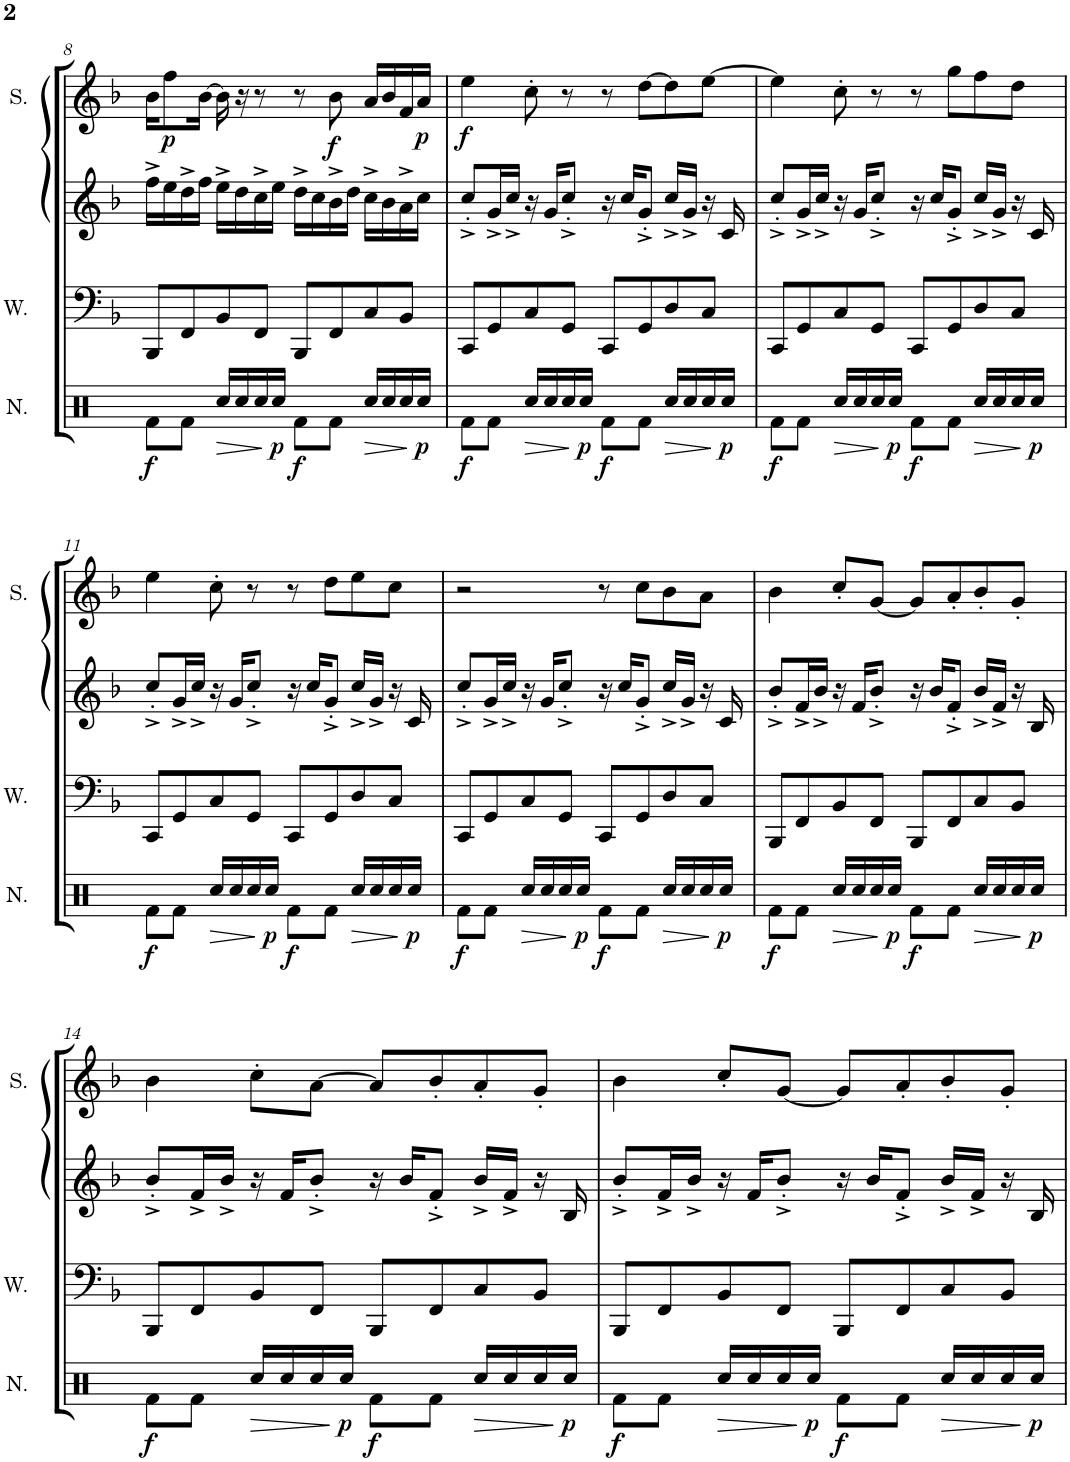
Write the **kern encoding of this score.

**kern	**dynam	**kern	**kern	**kern	**dynam
*part4	*part4	*part3	*part2	*part1	*part1
*staff4	*staff4	*staff3	*staff2	*staff1	*staff1
*I"Noise	*	*I"Wave	*I"Square Synthesizer	*I"Square	*
*I'N.	*	*I'W.	*	*I'S.	*
!!LO:PB:g=z
*clefX	*	*clefF4	*clefG2	*clefG2	*
*k[]	*	*k[b-]	*k[b-]	*k[b-]	*
*M4/4	*	*M4/4	*M4/4	*M4/4	*
*met(c)	*	*met(c)	*met(c)	*met(c)	*
=8	=8	=8	=8	=8	=8
!	!LO:DY:b	!	!	!	!
8Rf\L	f	8BBB-/L	16ff^\LL	16b-\KL	.
!	!	!	!	!	!LO:DY:b
.	.	.	16ee\	8ff\	p
8Rf\J	.	8FF/	16dd^\	.	.
.	.	.	16ff\JJ	[16b-\Jk	.
!	!LO:HP:b	!	!	!	!
16Rcc/LL	>	8BB-/	16ee^\LL	16b-\]	.
16Rcc/	.	.	16dd\	16r	.
16Rcc/	.	8FF/J	16cc^\	8r	.
!	!LO:DY:n=1:b	!	!	!	!
16Rcc/JJ	] p	.	16ee\JJ	.	.
!	!LO:DY:n=2:b	!	!	!	!
8Rf\L	f	8BBB-/L	16dd^\LL	8r	.
.	.	.	16cc\	.	.
!	!	!	!	!	!LO:DY:b
8Rf\J	.	8FF/	16b-^\	8b-\	f
.	.	.	16dd\JJ	.	.
!	!LO:HP:b	!	!	!	!
16Rcc/LL	>	8C/	16cc^\LL	16a/LL	.
16Rcc/	.	.	16b-\	16b-/	.
16Rcc/	.	8BB-/J	16a^\	16f/	.
!	!LO:DY:n=3:b	!	!	!	!LO:DY:b
16Rcc/JJ	] p	.	16cc\JJ	16a/JJ	p
=9	=9	=9	=9	=9	=9
!	!LO:DY:b	!	!	!	!LO:DY:b
8Rf\L	f	8CC/L	8cc'^/L	4ee\	f
8Rf\J	.	8GG/	16g^/L	.	.
.	.	.	16cc^/JJ	.	.
!	!LO:HP:b	!	!	!	!
16Rcc/LL	>	8C/	16r	8cc'\	.
16Rcc/	.	.	16g/KL	.	.
16Rcc/	.	8GG/J	8cc'^/J	8r	.
!	!LO:DY:n=1:b	!	!	!	!
16Rcc/JJ	] p	.	.	.	.
!	!LO:DY:n=2:b	!	!	!	!
8Rf\L	f	8CC/L	16r	8r	.
.	.	.	16cc/KL	.	.
8Rf\J	.	8GG/	8g'^/J	[8dd\L	.
!	!LO:HP:b	!	!	!	!
16Rcc/LL	>	8D/	16cc^/LL	8dd\]	.
16Rcc/	.	.	16g^/JJ	.	.
16Rcc/	.	8C/J	16r	[8ee\J	.
!	!LO:DY:n=3:b	!	!	!	!
16Rcc/JJ	] p	.	16c/	.	.
=10	=10	=10	=10	=10	=10
!	!LO:DY:b	!	!	!	!
8Rf\L	f	8CC/L	8cc'^/L	4ee\]	.
8Rf\J	.	8GG/	16g^/L	.	.
.	.	.	16cc^/JJ	.	.
!	!LO:HP:b	!	!	!	!
16Rcc/LL	>	8C/	16r	8cc'\	.
16Rcc/	.	.	16g/KL	.	.
16Rcc/	.	8GG/J	8cc'^/J	8r	.
!	!LO:DY:n=1:b	!	!	!	!
16Rcc/JJ	] p	.	.	.	.
!	!LO:DY:n=2:b	!	!	!	!
8Rf\L	f	8CC/L	16r	8r	.
.	.	.	16cc/KL	.	.
8Rf\J	.	8GG/	8g'^/J	8gg\L	.
!	!LO:HP:b	!	!	!	!
16Rcc/LL	>	8D/	16cc^/LL	8ff\	.
16Rcc/	.	.	16g^/JJ	.	.
16Rcc/	.	8C/J	16r	8dd\J	.
!	!LO:DY:n=3:b	!	!	!	!
16Rcc/JJ	] p	.	16c/	.	.
!!LO:LB:g=z
=11	=11	=11	=11	=11	=11
!	!LO:DY:b	!	!	!	!
8Rf\L	f	8CC/L	8cc'^/L	4ee\	.
8Rf\J	.	8GG/	16g^/L	.	.
.	.	.	16cc^/JJ	.	.
!	!LO:HP:b	!	!	!	!
16Rcc/LL	>	8C/	16r	8cc'\	.
16Rcc/	.	.	16g/KL	.	.
16Rcc/	.	8GG/J	8cc'^/J	8r	.
!	!LO:DY:n=1:b	!	!	!	!
16Rcc/JJ	] p	.	.	.	.
!	!LO:DY:n=2:b	!	!	!	!
8Rf\L	f	8CC/L	16r	8r	.
.	.	.	16cc/KL	.	.
8Rf\J	.	8GG/	8g'^/J	8dd\L	.
!	!LO:HP:b	!	!	!	!
16Rcc/LL	>	8D/	16cc^/LL	8ee\	.
16Rcc/	.	.	16g^/JJ	.	.
16Rcc/	.	8C/J	16r	8cc\J	.
!	!LO:DY:n=3:b	!	!	!	!
16Rcc/JJ	] p	.	16c/	.	.
=12	=12	=12	=12	=12	=12
!	!LO:DY:b	!	!	!	!
8Rf\L	f	8CC/L	8cc'^/L	2r	.
8Rf\J	.	8GG/	16g^/L	.	.
.	.	.	16cc^/JJ	.	.
!	!LO:HP:b	!	!	!	!
16Rcc/LL	>	8C/	16r	.	.
16Rcc/	.	.	16g/KL	.	.
16Rcc/	.	8GG/J	8cc'^/J	.	.
!	!LO:DY:n=1:b	!	!	!	!
16Rcc/JJ	] p	.	.	.	.
!	!LO:DY:n=2:b	!	!	!	!
8Rf\L	f	8CC/L	16r	8r	.
.	.	.	16cc/KL	.	.
8Rf\J	.	8GG/	8g'^/J	8cc\L	.
!	!LO:HP:b	!	!	!	!
16Rcc/LL	>	8D/	16cc^/LL	8b-\	.
16Rcc/	.	.	16g^/JJ	.	.
16Rcc/	.	8C/J	16r	8a\J	.
!	!LO:DY:n=3:b	!	!	!	!
16Rcc/JJ	] p	.	16c/	.	.
=13	=13	=13	=13	=13	=13
!	!LO:DY:b	!	!	!	!
8Rf\L	f	8BBB-/L	8b-'^/L	4b-\	.
8Rf\J	.	8FF/	16f^/L	.	.
.	.	.	16b-^/JJ	.	.
!	!LO:HP:b	!	!	!	!
16Rcc/LL	>	8BB-/	16r	8cc'/L	.
16Rcc/	.	.	16f/KL	.	.
16Rcc/	.	8FF/J	8b-'^/J	[8g/J	.
!	!LO:DY:n=1:b	!	!	!	!
16Rcc/JJ	] p	.	.	.	.
!	!LO:DY:n=2:b	!	!	!	!
8Rf\L	f	8BBB-/L	16r	8g/L]	.
.	.	.	16b-/KL	.	.
8Rf\J	.	8FF/	8f'^/J	8a'/	.
!	!LO:HP:b	!	!	!	!
16Rcc/LL	>	8C/	16b-^/LL	8b-'/	.
16Rcc/	.	.	16f^/JJ	.	.
16Rcc/	.	8BB-/J	16r	8g'/J	.
!	!LO:DY:n=3:b	!	!	!	!
16Rcc/JJ	] p	.	16B-/	.	.
!!LO:LB:g=z
=14	=14	=14	=14	=14	=14
!	!LO:DY:b	!	!	!	!
8Rf\L	f	8BBB-/L	8b-'^/L	4b-\	.
8Rf\J	.	8FF/	16f^/L	.	.
.	.	.	16b-^/JJ	.	.
!	!LO:HP:b	!	!	!	!
16Rcc/LL	>	8BB-/	16r	8cc'\L	.
16Rcc/	.	.	16f/KL	.	.
16Rcc/	.	8FF/J	8b-'^/J	[8a\J	.
!	!LO:DY:n=1:b	!	!	!	!
16Rcc/JJ	] p	.	.	.	.
!	!LO:DY:n=2:b	!	!	!	!
8Rf\L	f	8BBB-/L	16r	8a/L]	.
.	.	.	16b-/KL	.	.
8Rf\J	.	8FF/	8f'^/J	8b-'/	.
!	!LO:HP:b	!	!	!	!
16Rcc/LL	>	8C/	16b-^/LL	8a'/	.
16Rcc/	.	.	16f^/JJ	.	.
16Rcc/	.	8BB-/J	16r	8g'/J	.
!	!LO:DY:n=3:b	!	!	!	!
16Rcc/JJ	] p	.	16B-/	.	.
=15	=15	=15	=15	=15	=15
!	!LO:DY:b	!	!	!	!
8Rf\L	f	8BBB-/L	8b-'^/L	4b-\	.
8Rf\J	.	8FF/	16f^/L	.	.
.	.	.	16b-^/JJ	.	.
!	!LO:HP:b	!	!	!	!
16Rcc/LL	>	8BB-/	16r	8cc'/L	.
16Rcc/	.	.	16f/KL	.	.
16Rcc/	.	8FF/J	8b-'^/J	[8g/J	.
!	!LO:DY:n=1:b	!	!	!	!
16Rcc/JJ	] p	.	.	.	.
!	!LO:DY:n=2:b	!	!	!	!
8Rf\L	f	8BBB-/L	16r	8g/L]	.
.	.	.	16b-/KL	.	.
8Rf\J	.	8FF/	8f'^/J	8a'/	.
!	!LO:HP:b	!	!	!	!
16Rcc/LL	>	8C/	16b-^/LL	8b-'/	.
16Rcc/	.	.	16f^/JJ	.	.
16Rcc/	.	8BB-/J	16r	8g'/J	.
!	!LO:DY:n=3:b	!	!	!	!
16Rcc/JJ	] p	.	16B-/	.	.
=	=	=	=	=	=
*-	*-	*-	*-	*-	*-
